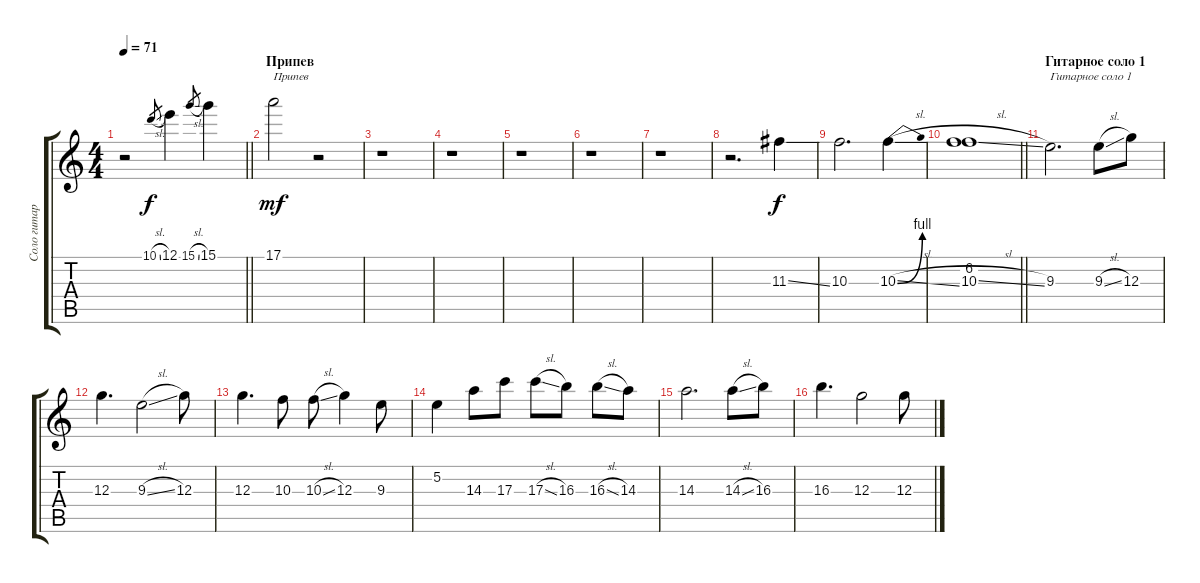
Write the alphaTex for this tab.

\track ("Соло гитара (dist 1)" "Соло гитар") {instrument distortionguitar}
\staff {score tabs}
\tuning (E4 B3 G3 D3 A2 E2) {hide}
\ts (4 4)
\tempo 71
\clef g2
\barLineRight lightlight
\ks c
r.2{dy f} 10.1{sl}.8{gr} 12.1.4 15.1{sl}.8{gr} 15.1.4 |
\section ("" "Припев")
17.1.2{txt "Припев" dy mf} r.2 |
r.1 |
r.1 |
r.1 |
r.1 |
r.1 |
r.2{d} 11.3{ss}.4{dy f} |
10.3.2{d} 10.3{be (bend 0 0 60 4) sl}.4 |
\barLineRight lightlight
(6.2 10.3{sl}).1 |
\section ("" "Гитарное соло 1")
9.3.2{d txt "Гитарное соло 1"} 9.3{sl}.8 12.3.8 |
12.3.4{d} 9.3{sl}.2 12.3.8 |
12.3.4{d} 10.3.8 10.3{sl}.8 12.3.4 9.3.8 |
5.2.4 14.3.8 17.3.8 17.3{sl}.8 16.3.8 16.3{sl}.8 14.3.8 |
14.3.2{d} 14.3{sl}.8 16.3.8 |
16.3.4{d} 12.3.2 12.3{sl}.8
